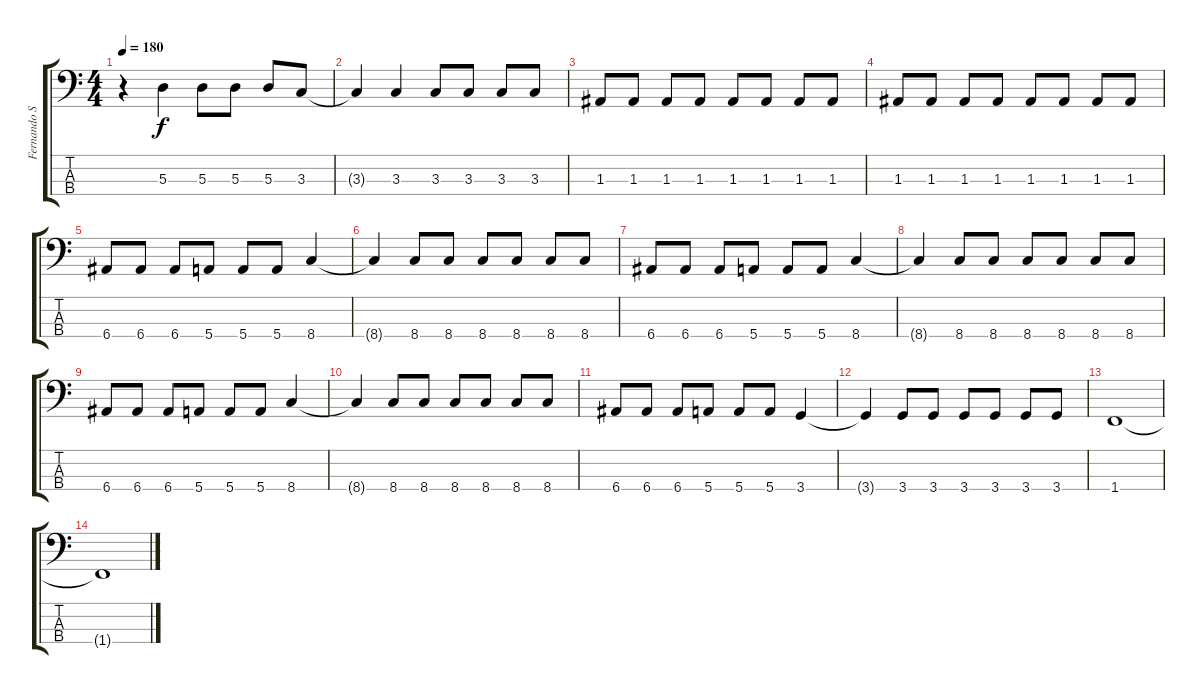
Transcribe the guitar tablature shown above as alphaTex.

\track ("Fernando Sanches" "Fernando S") {instrument electricbasspick}
\staff {score tabs}
\tuning (G2 D2 A1 E1) {hide}
\ts (4 4)
\tempo 180
\clef f4
\ks c
r.4{dy f} 5.3.4 5.3.8 5.3.8 5.3.8 3.3.8 |
3.3{t}.4 3.3.4 3.3.8 3.3.8 3.3.8 3.3.8 |
1.3.8 1.3.8 1.3.8 1.3.8 1.3.8 1.3.8 1.3.8 1.3.8 |
1.3.8 1.3.8 1.3.8 1.3.8 1.3.8 1.3.8 1.3.8 1.3.8 |
6.4.8 6.4.8 6.4.8 5.4.8 5.4.8 5.4.8 8.4.4 |
8.4{t}.4 8.4.8 8.4.8 8.4.8 8.4.8 8.4.8 8.4.8 |
6.4.8 6.4.8 6.4.8 5.4.8 5.4.8 5.4.8 8.4.4 |
8.4{t}.4 8.4.8 8.4.8 8.4.8 8.4.8 8.4.8 8.4.8 |
6.4.8 6.4.8 6.4.8 5.4.8 5.4.8 5.4.8 8.4.4 |
8.4{t}.4 8.4.8 8.4.8 8.4.8 8.4.8 8.4.8 8.4.8 |
6.4.8 6.4.8 6.4.8 5.4.8 5.4.8 5.4.8 3.4.4 |
3.4{t}.4 3.4.8 3.4.8 3.4.8 3.4.8 3.4.8 3.4.8 |
1.4.1 |
1.4{t}.1
